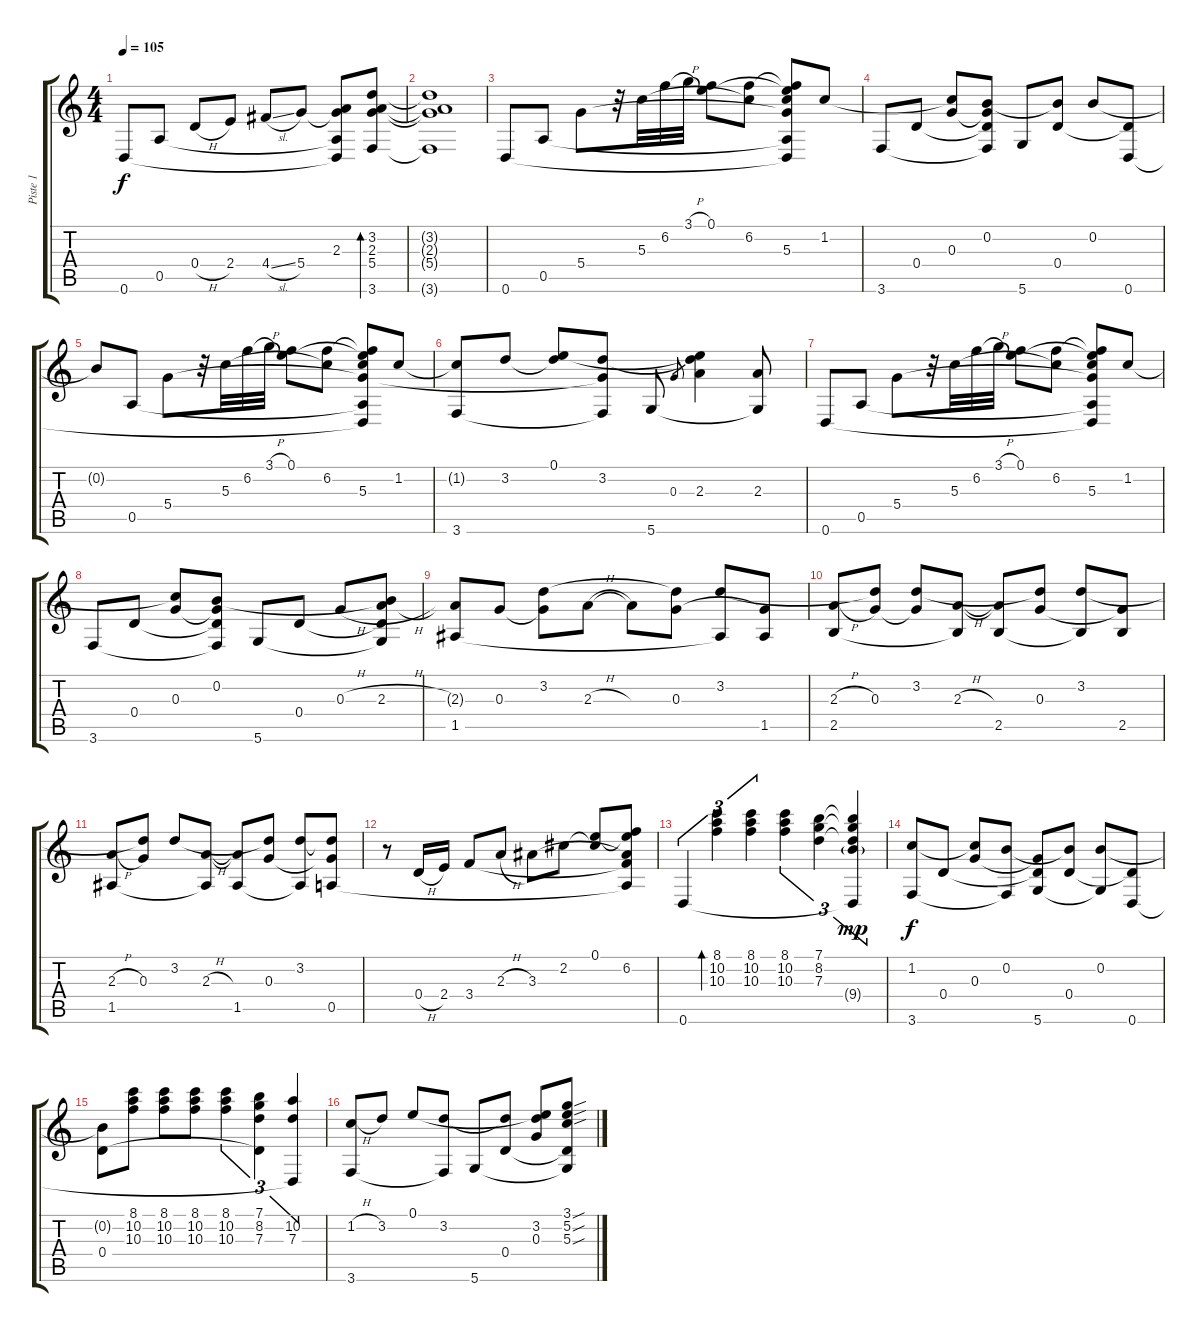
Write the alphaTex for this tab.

\track ("Piste 1" "Piste 1") {instrument acousticguitarnylon}
\staff {score tabs}
\tuning (E4 B3 G3 D3 A2 D2) {hide}
\ts (4 4)
\tempo 105
\clef g2
\ks c
0.6.8{dy f} 0.5.8 0.4{h}.8 2.4.8 4.4{sl}.8 5.4.8 (2.3 5.4{t} 0.5{t} 0.6{t}).8 (3.2 2.3 5.4 3.6).8{bd 60} |
(3.2{t} 2.3{t} 5.4{t} 3.6{t}).1 |
0.6.8 0.5.8 5.4.8 r.32 5.3.32 6.2.32 3.1{h}.32 (0.1 6.2{t}).8 (6.2 5.3{t}).8 (0.1{t} 6.2{t} 5.3 5.4{t} 0.5{t} 0.6{t}).8 1.2.8 |
3.6.8 0.4.8 (1.2{t} 0.3).8 (0.2 0.3{t} 0.4{t} 3.6{t}).8 5.6.8 (0.2{t} 0.4).8 0.2.8 (0.4{t} 0.6).8 |
0.2{t}.8 0.5.8 5.4.8 r.32 5.3.32 6.2.32 3.1{h}.32 (0.1 6.2{t}).8 (6.2 5.3{t}).8 (0.1{t} 6.2{t} 5.3 5.4{t} 0.5{t} 0.6{t}).8 1.2.8 |
(1.2{t} 3.6).8 3.2.8 (0.1 3.2{t}).8 (3.2 5.4{t} 3.6{t}).8 5.6.8 0.3.8{gr} (0.1{t} 3.2{t} 2.3).4 (2.3 5.6{t}).8 |
0.6.8 0.5.8 5.4.8 r.32 5.3.32 6.2.32 3.1{h}.32 (0.1 6.2{t}).8 (6.2 5.3{t}).8 (0.1{t} 6.2{t} 5.3 5.4{t} 0.5{t} 0.6{t}).8 1.2.8 |
3.6.8 0.4.8 (1.2{t} 0.3).8 (0.2 0.3{t} 0.4{t} 3.6{t}).8 5.6.8 0.4.8 0.3{h}.8 (0.2{t} 2.3{h} 0.4{t} 5.6{t}).8 |
(2.3{t} 1.5).8 0.3.8 (3.2 0.3{t}).8 2.3{h}.8 2.3{t}.8 (3.2{t} 0.3).8 (3.2 1.5{t}).8 (0.3{t} 1.5).8 |
(2.3{h} 2.5).8 (3.2{t} 0.3).8 (3.2 0.3{t}).8 (2.3{h} 2.5{t}).8 (2.3{t} 2.5).8 (3.2{t} 0.3).8 (3.2 2.5{t}).8 (0.3{t} 2.5).8 |
(2.3{h} 1.5).8 (3.2{t} 0.3).8 3.2.8 (2.3{h} 1.5{t}).8 (2.3{t} 1.5).8 (3.2{t} 0.3).8 (3.2 1.5{t}).8 (3.2{t} 0.3{t} 0.5).8 |
r.8 0.4{h}.16 2.4.16 3.4.8 2.3{h}.8 3.3.8 2.2.8 (0.1 2.2{t}).8 (0.1{t} 6.2 3.3{t} 3.4{t} 0.5{t}).8 |
0.6.4{tu (3 2)} (8.1 10.2 10.3).4{tu (3 2) bd 60} (8.1 10.2 10.3).4{tu (3 2)} (8.1 10.2 10.3).4{tu (3 2)} (7.1 8.2 7.3).4{tu (3 2)} (7.1{t} 8.2{t} 7.3{t} 9.4{g} 0.6{t}).4{tu (3 2) dy mp} |
(1.2 3.6).8{dy f} 0.4.8 (1.2{t} 0.3).8 (0.2 3.6{t}).8 (0.3{t} 0.4{t} 5.6).8 (0.2{t} 0.4).8 (0.2 5.6{t}).8 (0.4{t} 0.6).8 |
(0.2{t} 0.4).8 (8.1 10.2 10.3).8 (8.1 10.2 10.3).8 (8.1 10.2 10.3).8 (8.1 10.2 10.3).4{tu (3 2)} (7.1 8.2 7.3 0.4{t}).4{tu (3 2)} (10.2 7.3 0.6{t}).4{tu (3 2)} |
(1.2{h} 3.6).8 3.2.8 0.1.8 (3.2 3.6{t}).8 5.6.8 (3.2{t} 0.4).8 (0.1{t} 3.2 0.3).8 (3.1{sou} 5.2{sou} 5.3{sou} 0.4{t} 5.6{t}).8
